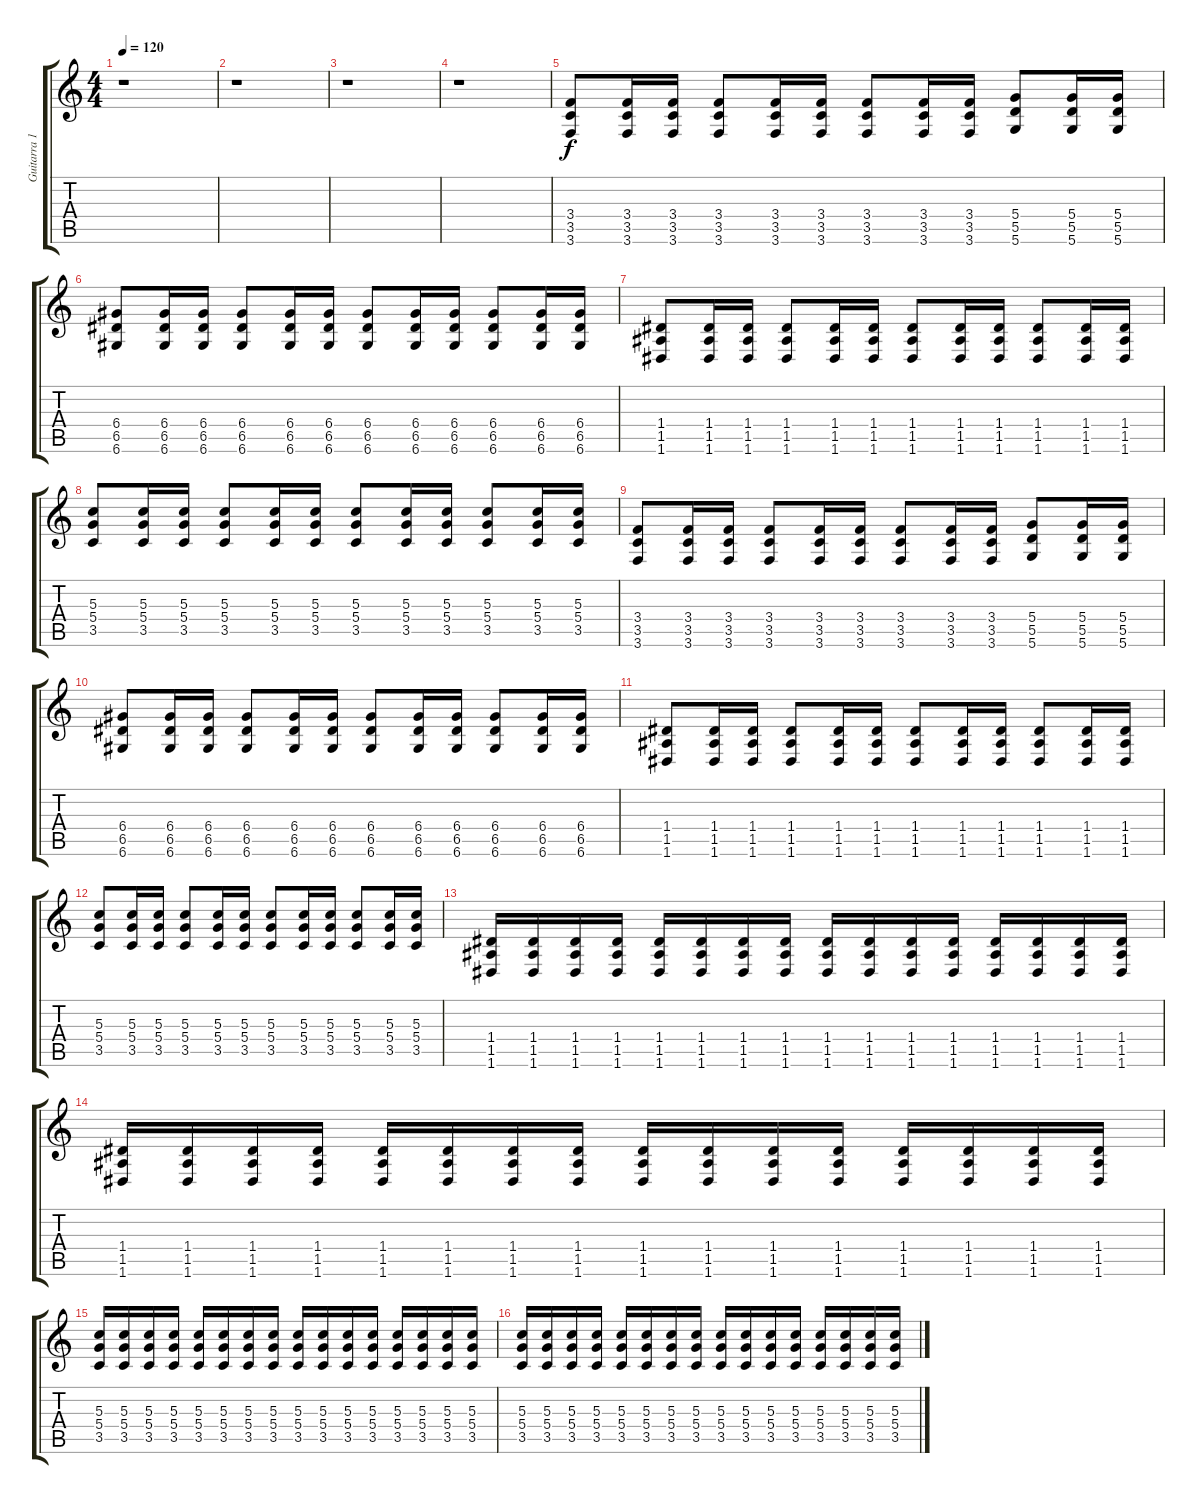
\track ("Guitarra 1" "Guitarra 1") {instrument overdrivenguitar}
\staff {score tabs}
\tuning (E4 B3 G3 D3 A2 D2) {hide}
\ts (4 4)
\tempo 120
\clef g2
\ks c
r.1{dy f} |
r.1 |
r.1 |
r.1 |
(3.4 3.5 3.6).8 (3.4 3.5 3.6).16 (3.4 3.5 3.6).16 (3.4 3.5 3.6).8 (3.4 3.5 3.6).16 (3.4 3.5 3.6).16 (3.4 3.5 3.6).8 (3.4 3.5 3.6).16 (3.4 3.5 3.6).16 (5.4 5.5 5.6).8 (5.4 5.5 5.6).16 (5.4 5.5 5.6).16 |
(6.4 6.5 6.6).8 (6.4 6.5 6.6).16 (6.4 6.5 6.6).16 (6.4 6.5 6.6).8 (6.4 6.5 6.6).16 (6.4 6.5 6.6).16 (6.4 6.5 6.6).8 (6.4 6.5 6.6).16 (6.4 6.5 6.6).16 (6.4 6.5 6.6).8 (6.4 6.5 6.6).16 (6.4 6.5 6.6).16 |
(1.4 1.5 1.6).8 (1.4 1.5 1.6).16 (1.4 1.5 1.6).16 (1.4 1.5 1.6).8 (1.4 1.5 1.6).16 (1.4 1.5 1.6).16 (1.4 1.5 1.6).8 (1.4 1.5 1.6).16 (1.4 1.5 1.6).16 (1.4 1.5 1.6).8 (1.4 1.5 1.6).16 (1.4 1.5 1.6).16 |
(5.3 5.4 3.5).8 (5.3 5.4 3.5).16 (5.3 5.4 3.5).16 (5.3 5.4 3.5).8 (5.3 5.4 3.5).16 (5.3 5.4 3.5).16 (5.3 5.4 3.5).8 (5.3 5.4 3.5).16 (5.3 5.4 3.5).16 (5.3 5.4 3.5).8 (5.3 5.4 3.5).16 (5.3 5.4 3.5).16 |
(3.4 3.5 3.6).8 (3.4 3.5 3.6).16 (3.4 3.5 3.6).16 (3.4 3.5 3.6).8 (3.4 3.5 3.6).16 (3.4 3.5 3.6).16 (3.4 3.5 3.6).8 (3.4 3.5 3.6).16 (3.4 3.5 3.6).16 (5.4 5.5 5.6).8 (5.4 5.5 5.6).16 (5.4 5.5 5.6).16 |
(6.4 6.5 6.6).8 (6.4 6.5 6.6).16 (6.4 6.5 6.6).16 (6.4 6.5 6.6).8 (6.4 6.5 6.6).16 (6.4 6.5 6.6).16 (6.4 6.5 6.6).8 (6.4 6.5 6.6).16 (6.4 6.5 6.6).16 (6.4 6.5 6.6).8 (6.4 6.5 6.6).16 (6.4 6.5 6.6).16 |
(1.4 1.5 1.6).8 (1.4 1.5 1.6).16 (1.4 1.5 1.6).16 (1.4 1.5 1.6).8 (1.4 1.5 1.6).16 (1.4 1.5 1.6).16 (1.4 1.5 1.6).8 (1.4 1.5 1.6).16 (1.4 1.5 1.6).16 (1.4 1.5 1.6).8 (1.4 1.5 1.6).16 (1.4 1.5 1.6).16 |
(5.3 5.4 3.5).8 (5.3 5.4 3.5).16 (5.3 5.4 3.5).16 (5.3 5.4 3.5).8 (5.3 5.4 3.5).16 (5.3 5.4 3.5).16 (5.3 5.4 3.5).8 (5.3 5.4 3.5).16 (5.3 5.4 3.5).16 (5.3 5.4 3.5).8 (5.3 5.4 3.5).16 (5.3 5.4 3.5).16 |
(1.4 1.5 1.6).16 (1.4 1.5 1.6).16 (1.4 1.5 1.6).16 (1.4 1.5 1.6).16 (1.4 1.5 1.6).16 (1.4 1.5 1.6).16 (1.4 1.5 1.6).16 (1.4 1.5 1.6).16 (1.4 1.5 1.6).16 (1.4 1.5 1.6).16 (1.4 1.5 1.6).16 (1.4 1.5 1.6).16 (1.4 1.5 1.6).16 (1.4 1.5 1.6).16 (1.4 1.5 1.6).16 (1.4 1.5 1.6).16 |
(1.4 1.5 1.6).16 (1.4 1.5 1.6).16 (1.4 1.5 1.6).16 (1.4 1.5 1.6).16 (1.4 1.5 1.6).16 (1.4 1.5 1.6).16 (1.4 1.5 1.6).16 (1.4 1.5 1.6).16 (1.4 1.5 1.6).16 (1.4 1.5 1.6).16 (1.4 1.5 1.6).16 (1.4 1.5 1.6).16 (1.4 1.5 1.6).16 (1.4 1.5 1.6).16 (1.4 1.5 1.6).16 (1.4 1.5 1.6).16 |
(5.3 5.4 3.5).16 (5.3 5.4 3.5).16 (5.3 5.4 3.5).16 (5.3 5.4 3.5).16 (5.3 5.4 3.5).16 (5.3 5.4 3.5).16 (5.3 5.4 3.5).16 (5.3 5.4 3.5).16 (5.3 5.4 3.5).16 (5.3 5.4 3.5).16 (5.3 5.4 3.5).16 (5.3 5.4 3.5).16 (5.3 5.4 3.5).16 (5.3 5.4 3.5).16 (5.3 5.4 3.5).16 (5.3 5.4 3.5).16 |
(5.3 5.4 3.5).16 (5.3 5.4 3.5).16 (5.3 5.4 3.5).16 (5.3 5.4 3.5).16 (5.3 5.4 3.5).16 (5.3 5.4 3.5).16 (5.3 5.4 3.5).16 (5.3 5.4 3.5).16 (5.3 5.4 3.5).16 (5.3 5.4 3.5).16 (5.3 5.4 3.5).16 (5.3 5.4 3.5).16 (5.3 5.4 3.5).16 (5.3 5.4 3.5).16 (5.3 5.4 3.5).16 (5.3 5.4 3.5).16
